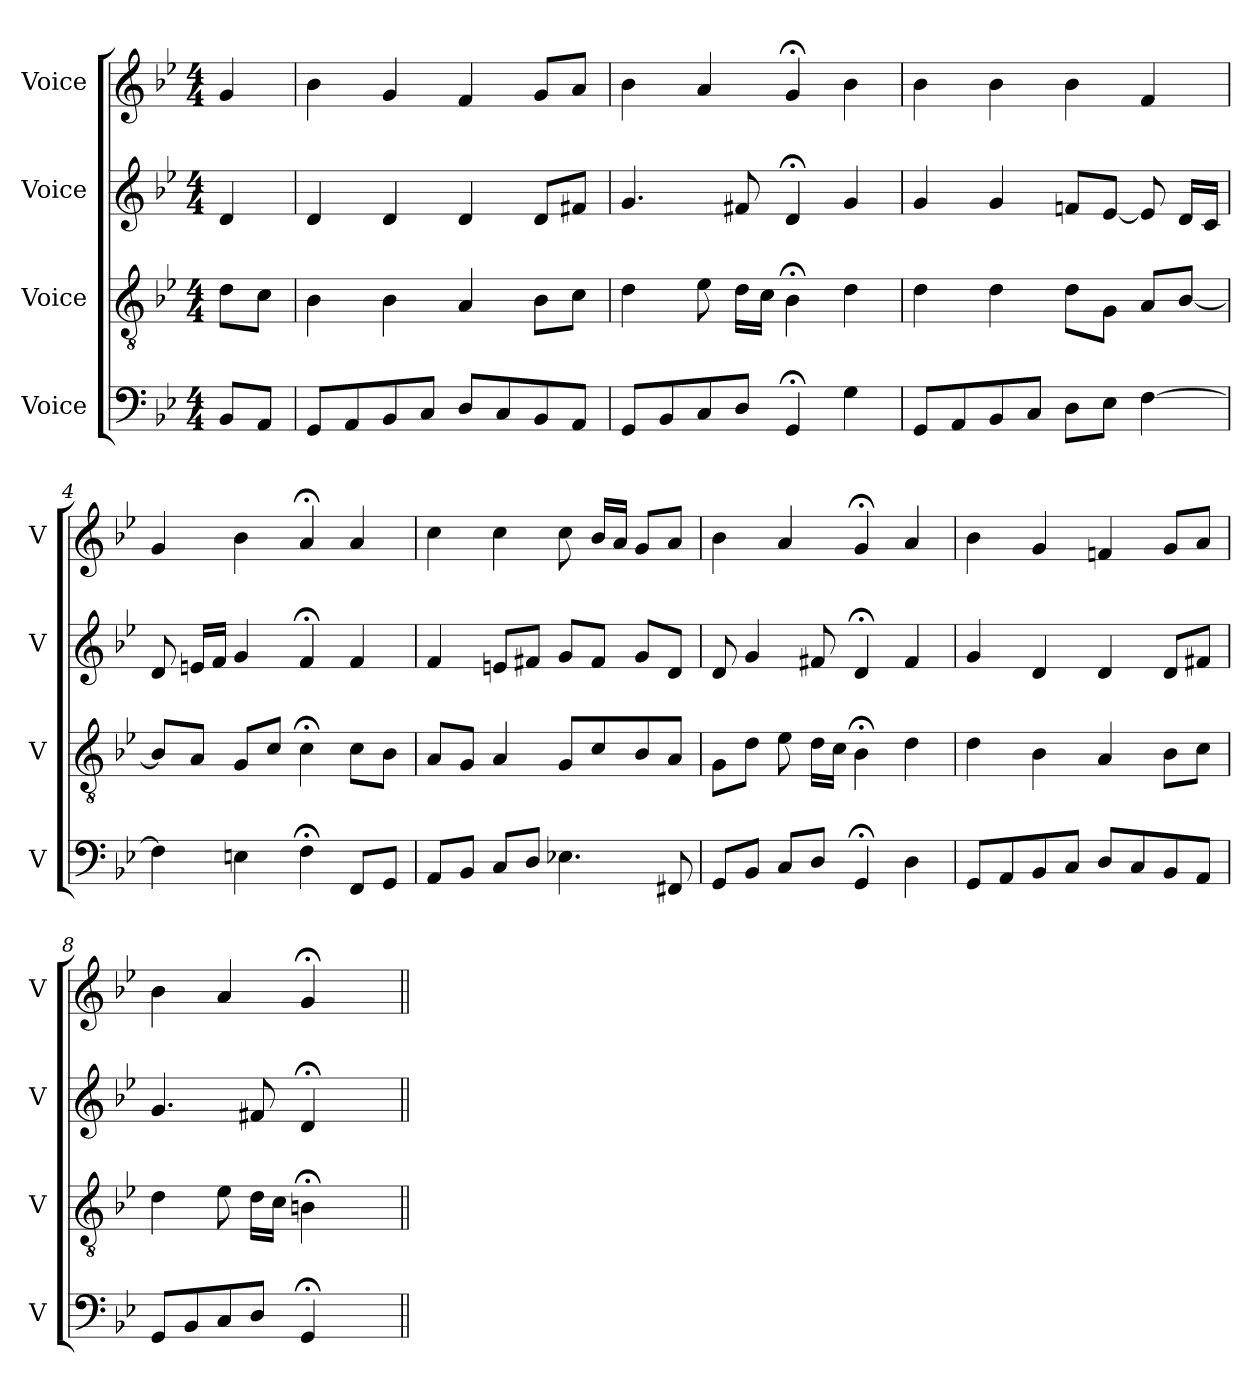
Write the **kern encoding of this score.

**kern	**kern	**kern	**kern
*part4	*part3	*part2	*part1
*staff4	*staff3	*staff2	*staff1
*I"Voice	*I"Voice	*I"Voice	*I"Voice
*I'V	*I'V	*I'V	*I'V
*clefF4	*clefGv2	*clefG2	*clefG2
*k[b-e-]	*k[b-e-]	*k[b-e-]	*k[b-e-]
*M4/4	*M4/4	*M4/4	*M4/4
*MM100	*MM100	*MM100	*MM100
=	=	=	=
8BB-/L	8d\L	4d/	4g/
8AA/J	8c\J	.	.
=1	=1	=1	=1
8GG/L	4B-\	4d/	4b-\
8AA/	.	.	.
8BB-/	4B-\	4d/	4g/
8C/J	.	.	.
8D/L	4A/	4d/	4f/
8C/	.	.	.
8BB-/	8B-\L	8d/L	8g/L
8AA/J	8c\J	8f#X/J	8a/J
=2	=2	=2	=2
8GG/L	4d\	4.g/	4b-\
8BB-/	.	.	.
8C/	8e-\	.	4a/
8D/J	16d\LL	8f#X/	.
.	16c\JJ	.	.
4GG;/	4B-;\	4d;/	4g;/
4G\	4d\	4g/	4b-\
=3	=3	=3	=3
8GG/L	4d\	4g/	4b-\
8AA/	.	.	.
8BB-/	4d\	4g/	4b-\
8C/J	.	.	.
8D\L	8d\L	8fn/L	4b-\
8E-\J	8G\J	[8e-/J	.
[4F\	8A/L	8e-/]	4f/
.	[8B-/J	16d/LL	.
.	.	16c/JJ	.
!!LO:LB:g=z
=4	=4	=4	=4
4F\]	8B-/L]	8d/	4g/
.	8A/J	16en/LL	.
.	.	16f/JJ	.
4En\	8G/L	4g/	4b-\
.	8c/J	.	.
4F;\	4c;\	4f;/	4a;/
8FF/L	8c\L	4f/	4a/
8GG/J	8B-\J	.	.
=5	=5	=5	=5
8AA/L	8A/L	4f/	4cc\
8BB-/J	8G/J	.	.
8C/L	4A/	8en/L	4cc\
8D/J	.	8f#X/J	.
4.E-X\	8G/L	8g/L	8cc\
.	8c/	8f#/J	16b-/LL
.	.	.	16a/JJ
.	8B-/	8g/L	8g/L
8FF#X/	8A/J	8d/J	8a/J
=6	=6	=6	=6
8GG/L	8G\L	8d/	4b-\
8BB-/J	8d\J	4g/	.
8C/L	8e-\	.	4a/
8D/J	16d\LL	8f#X/	.
.	16c\JJ	.	.
4GG;/	4B-;\	4d;/	4g;/
4D\	4d\	4f#/	4a/
=7	=7	=7	=7
8GG/L	4d\	4g/	4b-\
8AA/	.	.	.
8BB-/	4B-\	4d/	4g/
8C/J	.	.	.
8D/L	4A/	4d/	4fn/
8C/	.	.	.
8BB-/	8B-\L	8d/L	8g/L
8AA/J	8c\J	8f#X/J	8a/J
!!LO:LB:g=z
=8	=8	=8	=8
8GG/L	4d\	4.g/	4b-\
8BB-/	.	.	.
8C/	8e-\	.	4a/
8D/J	16d\LL	8f#X/	.
.	16c\JJ	.	.
4GG;/	4Bn;\	4d;/	4g;/
4ryy	4ryy	4ryy	4ryy
=||	=||	=||	=||
*-	*-	*-	*-
